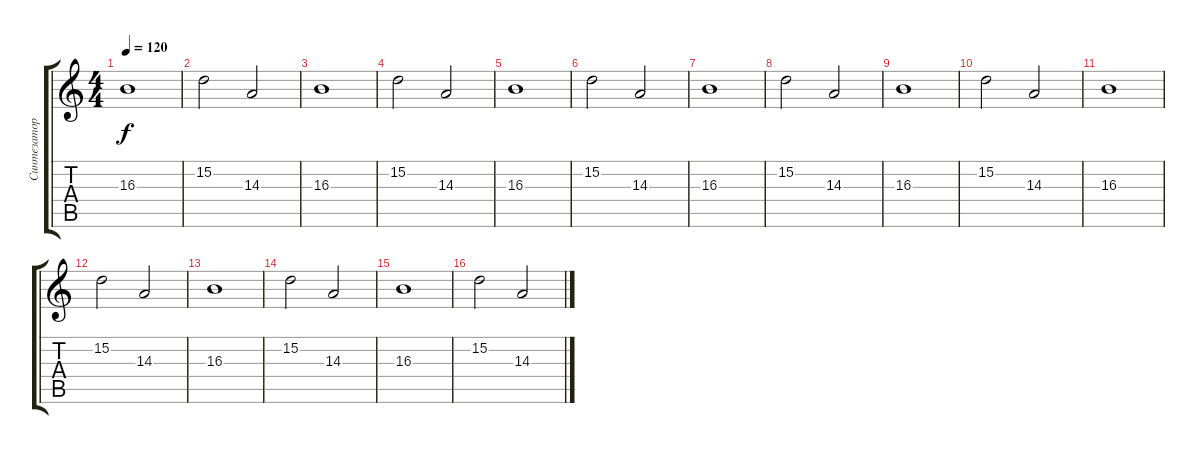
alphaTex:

\track ("Синтезатор" "Синтезатор") {instrument flute}
\staff {score tabs}
\tuning (E4 B3 G3 D3 A2 E2) {hide}
\ts (4 4)
\tempo 120
\clef g2
\ks c
16.3.1{dy f} |
15.2.2 14.3.2 |
16.3.1 |
15.2.2 14.3.2 |
16.3.1 |
15.2.2 14.3.2 |
16.3.1 |
15.2.2 14.3.2 |
16.3.1 |
15.2.2 14.3.2 |
16.3.1{volume 13} |
15.2.2 14.3.2 |
16.3.1 |
15.2.2 14.3.2 |
16.3.1{volume 9} |
15.2.2 14.3.2
